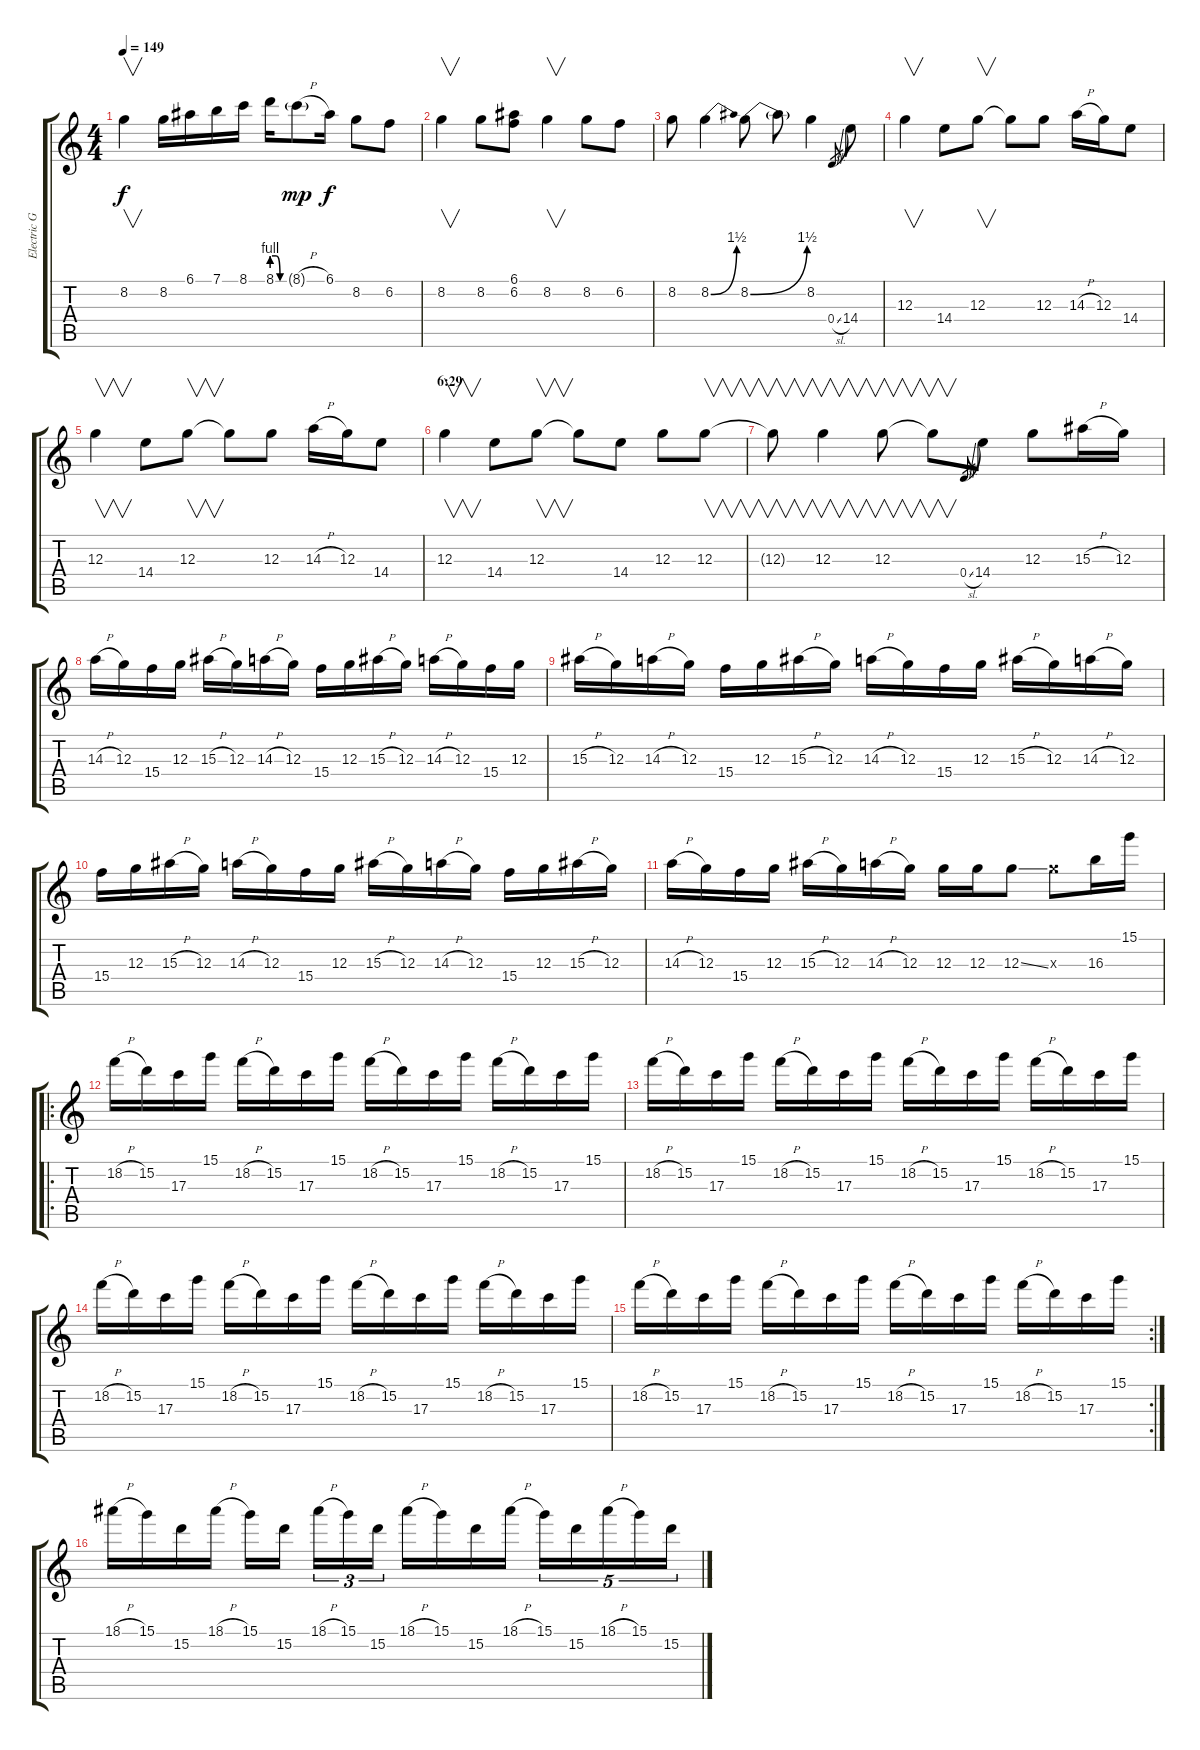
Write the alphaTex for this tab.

\track ("Electric Guitar 5" "Electric G") {instrument distortionguitar}
\staff {score tabs}
\tuning (E4 B3 G3 D3 A2 E2) {hide}
\ts (4 4)
\tempo 149
\clef g2
\ks c
8.2.4{v dy f} 8.2.16 6.1.16 7.1.16 8.1.16 8.1{be (custom 0 4 20 4 40 0 60 0)}.16 8.1{h g}.8{dy mp} 6.1.16{dy f} 8.2.8 6.2.8 |
8.2.4{v} 8.2.8 (6.1 6.2).8 8.2.4{v} 8.2.8 6.2.8 |
8.2.8 8.2{be (bend 0 0 60 6)}.4 8.2{be (bend 0 0 60 6)}.8 8.2{t}.8 8.2.4 0.4{sl}.8{gr} 14.4.8 |
12.3.4{v} 14.4.8 12.3.8{v} 12.3{t}.8 12.3.8 14.3{h}.16 12.3.16 14.4.8 |
12.3.4{v} 14.4.8 12.3.8{v} 12.3{t}.8 12.3.8 14.3{h}.16 12.3.16 14.4.8 |
\section ("" "6:29")
12.3.4{v} 14.4.8 12.3.8{v} 12.3{t}.8 14.4.8 12.3.8 12.3.8{v} |
12.3{t}.8{v} 12.3.4{v} 12.3.8{v} 12.3{t}.8{v} 0.4{sl}.8{gr} 14.4.8 12.3.8 15.3{h}.16 12.3.16 |
14.3{h}.16 12.3.16 15.4.16 12.3.16 15.3{h}.16 12.3.16 14.3{h}.16 12.3.16 15.4.16 12.3.16 15.3{h}.16 12.3.16 14.3{h}.16 12.3.16 15.4.16 12.3.16 |
15.3{h}.16 12.3.16 14.3{h}.16 12.3.16 15.4.16 12.3.16 15.3{h}.16 12.3.16 14.3{h}.16 12.3.16 15.4.16 12.3.16 15.3{h}.16 12.3.16 14.3{h}.16 12.3.16 |
15.4.16 12.3.16 15.3{h}.16 12.3.16 14.3{h}.16 12.3.16 15.4.16 12.3.16 15.3{h}.16 12.3.16 14.3{h}.16 12.3.16 15.4.16 12.3.16 15.3{h}.16 12.3.16 |
14.3{h}.16 12.3.16 15.4.16 12.3.16 15.3{h}.16 12.3.16 14.3{h}.16 12.3.16 12.3.16 12.3.16 12.3{ss}.8 12.3{x}.8 16.3.16 15.1.16 |
\ro
18.2{h}.16 15.2.16 17.3.16 15.1.16 18.2{h}.16 15.2.16 17.3.16 15.1.16 18.2{h}.16 15.2.16 17.3.16 15.1.16 18.2{h}.16 15.2.16 17.3.16 15.1.16 |
18.2{h}.16 15.2.16 17.3.16 15.1.16 18.2{h}.16 15.2.16 17.3.16 15.1.16 18.2{h}.16 15.2.16 17.3.16 15.1.16 18.2{h}.16 15.2.16 17.3.16 15.1.16 |
18.2{h}.16 15.2.16 17.3.16 15.1.16 18.2{h}.16 15.2.16 17.3.16 15.1.16 18.2{h}.16 15.2.16 17.3.16 15.1.16 18.2{h}.16 15.2.16 17.3.16 15.1.16 |
\rc 2
18.2{h}.16 15.2.16 17.3.16 15.1.16 18.2{h}.16 15.2.16 17.3.16 15.1.16 18.2{h}.16 15.2.16 17.3.16 15.1.16 18.2{h}.16 15.2.16 17.3.16 15.1.16 |
18.1{h}.16 15.1.16 15.2.16 18.1{h}.16 15.1.16 15.2.16 18.1{h}.16{tu (3 2)} 15.1.16{tu (3 2)} 15.2.16{tu (3 2)} 18.1{h}.16 15.1.16 15.2.16 18.1{h}.16 15.1.16{tu (5 4)} 15.2.16{tu (5 4)} 18.1{h}.16{tu (5 4)} 15.1.16{tu (5 4)} 15.2.16{tu (5 4)}
